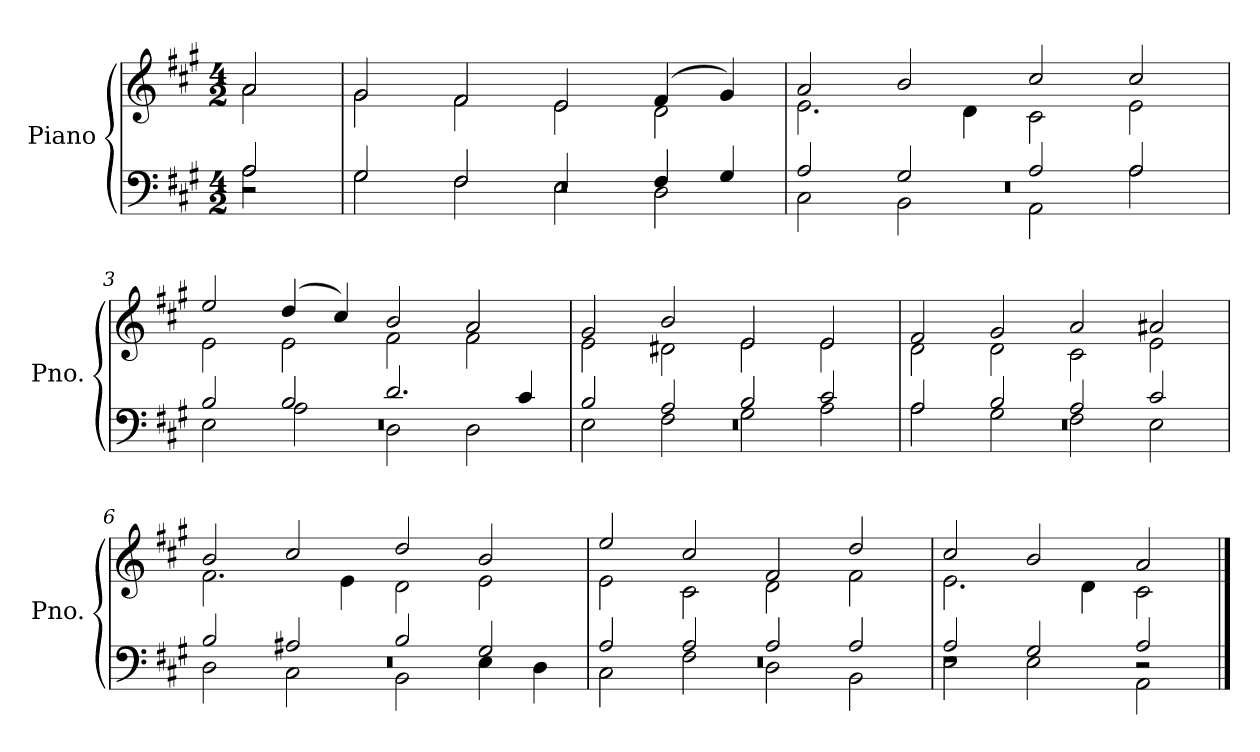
**kern	**kern
*part1	*part1
*staff2	*staff1
*I"Piano	*
*I'Pno.	*
*clefF4	*clefG2
*k[f#c#g#]	*k[f#c#g#]
*M4/2	*M4/2
*MM180	*MM180
=	=
*^	*^
*	*^	*	*
2r	2A/	2A\	2a/	2a\
=1	=1	=1	=1	=1
0r	2G#/	2G#\	2g#/	2g#\
.	2F#/	2F#\	2f#/	2f#\
.	2E/	2E\	2e/	2e\
.	4F#/	2D\	(4f#/	2d\
.	4G#/	.	4g#/)	.
=2	=2	=2	=2	=2
0r	2A/	2C#\	2a/	2.e\
.	2G#/	2BB\	2b/	.
.	.	.	.	4d\
.	2A/	2AA\	2cc#/	2c#\
.	2A/	2A\	2cc#/	2e\
=3	=3	=3	=3	=3
0r	2B/	2E\	2ee/	2e\
.	2B/	2A\	(4dd/	2e\
.	.	.	4cc#/)	.
.	2.d/	2D\	2b/	2f#\
.	.	2D\	2a/	2f#\
.	4c#/	.	.	.
=4	=4	=4	=4	=4
0r	2B/	2E\	2g#/	2e\
.	2A/	2F#\	2b/	2d#X\
.	2B/	2G#\	2e/	2e\
.	2c#/	2A\	2e/	2e\
=5	=5	=5	=5	=5
0r	2A/	2A\	2f#/	2d\
.	2B/	2G#\	2g#/	2d\
.	2A/	2F#\	2a/	2c#\
.	2c#/	2E\	2a#X/	2e\
=6	=6	=6	=6	=6
0r	2B/	2D\	2b/	2.f#\
.	2A#X/	2C#\	2cc#/	.
.	.	.	.	4e\
.	2B/	2BB\	2dd/	2d\
.	2G#/	4E\	2b/	2e\
.	.	4D\	.	.
!!LO:LB:g=z	!!
=7	=7	=7	=7	=7
0r	2A/	2C#\	2ee/	2e\
.	2A/	2F#\	2cc#/	2c#\
.	2A/	2D\	2f#/	2d\
.	2A/	2BB\	2dd/	2f#\
=8	=8	=8	=8	=8
1r	2A/	2E\	2cc#/	2.e\
.	2G#/	2E\	2b/	.
.	.	.	.	4d\
2r	2A/	2AA\	2a/	2c#\
*v	*v	*v	*	*
*	*v	*v
==	==
*-	*-
